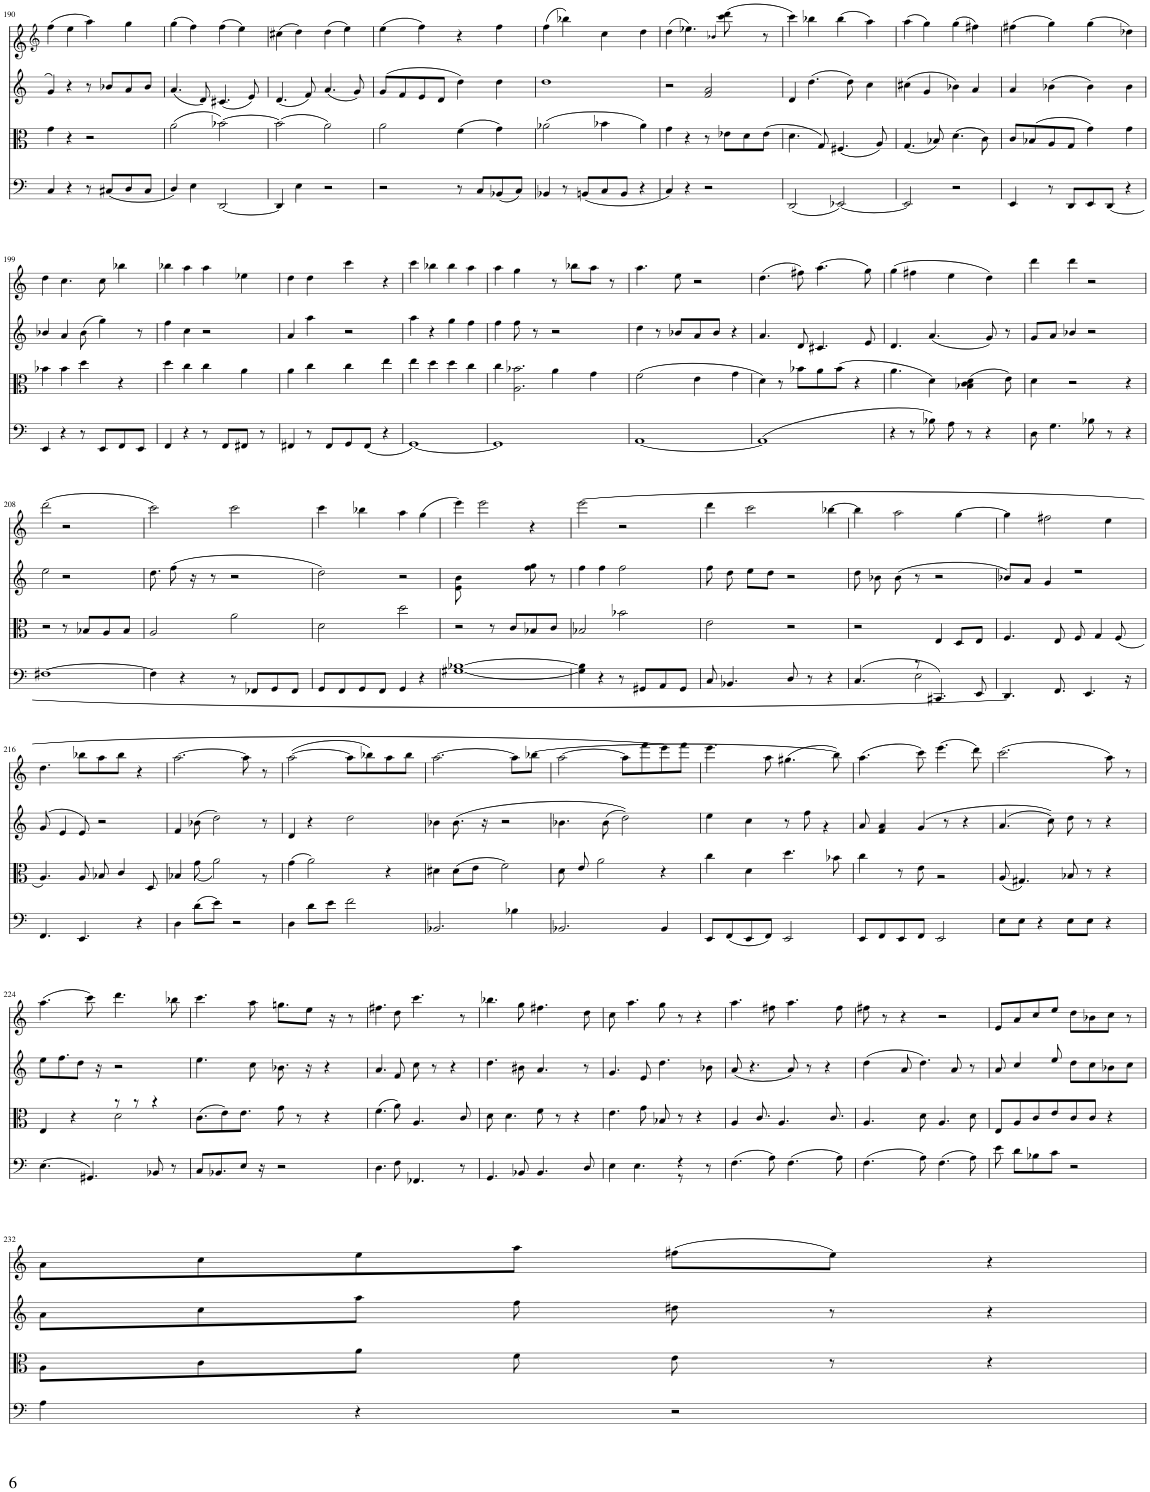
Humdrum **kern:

**kern	**kern	**kern	**kern
*part4	*part3	*part2	*part1
*staff4	*staff3	*staff2	*staff1
*I"Piano	*I"Piano	*I"Piano	*I"Piano
*I'Pno	*I'Pno	*I'Pno	*I'Pno
!!LO:PB:g=z
*clefF4	*clefC3	*clefG2	*clefG2
*k[]	*k[]	*k[]	*k[]
*M2/2	*M2/2	*M2/2	*M2/2
*met(c|)	*met(c|)	*met(c|)	*met(c|)
=190	=190	=190	=190
4C/	4g\	4g/	(4ff\
4r	4r	4r	4ee\
8r	2r	8r	4aa\)
(8C#X/L	.	8b-X/L	.
8D/	.	8a/	4gg\
8C#/J	.	8b-/J	.
=191	=191	=191	=191
4D/)	(2a\	(4.a/	(4gg\
4E\	.	.	4ff\)
.	.	8d/)	.
[2DD/	[2b-X\)	(4.c#X/	(4ff\
.	.	.	4ee\)
.	.	8e/)	.
=192	=192	=192	=192
4DD/]	(2b-\]	(4.d/	(4cc#X\
4E\	.	.	4dd\)
.	.	8f/)	.
2r	2a\)	(4.a/	(4dd\
.	.	.	4ee\)
.	.	8g/)	.
=193	=193	=193	=193
2r	2a\	(8g/L	(4ee\
.	.	8f/	.
.	.	8e/	4ff\)
.	.	8d/J	.
8r	(4f\	4dd\)	4r
8C/L	.	.	.
(8BB-X/	4g\)	4dd\	4ff\
8C/J)	.	.	.
=194	=194	=194	=194
4BB-X/	(2a-X\	1dd	(4ff\
8r	.	.	4bb-X\)
(8BBn/L	.	.	.
8C/	4b-X\	.	4cc\
8BB/J	.	.	.
4r	4a-\)	.	4dd\
=195	=195	=195	=195
4C/)	4g\	2r	(4dd\
4r	4r	.	4.ee-X\)
2r	8r	2f/ 2a/	.
.	.	.	4qb-X/
.	8e-X\L	.	(8ccc\ 8ddd\
.	8d\	.	8ryy
.	(8e-\J	.	8r
=196	=196	=196	=196
(2DD/	4.d\	4d/	4ccc\)
.	.	(4.dd\	4bb-X\
.	8G/)	.	.
[2EE-X/)	(4.F#X/	.	(4bb-\
.	.	8dd\)	.
.	.	4cc\	4aa\)
.	8A/)	.	.
=197	=197	=197	=197
2EE-/]	(4.G/	(4cc#X\	(4aa\
.	.	4g/	4gg\)
.	8B-X/)	.	.
2r	(4.d\	4b-X\)	(4gg\
.	.	4a/	4ff#X\)
.	8c\)	.	.
=198	=198	=198	=198
4EE/	8c/L	4a/	(4ff#X\
.	(8B-X/	.	.
8r	8A/	(4b-X\	4gg\)
8DD/L	8G/J	.	.
8EE/	4g\)	4b-\)	(4gg\
[8DD/J	.	.	.
4r	4g\	4b-\	4dd-X\)
!!LO:LB:g=z
=199	=199	=199	=199
4EE/	4b-X\	4b-X/	4dd\
4r	4b-\	4a/	4.cc\
8r	4dd\	(8b-\	.
8EE/L	.	4gg\)	8cc\
8FF/	4r	.	4bb-X\
8EE/J	.	8r	.
=200	=200	=200	=200
4FF/	4dd\	4ff\	4bb-X\
4r	4cc\	4cc\	4aa\
8r	4cc\	2r	4aa\
8FF/L	.	.	.
8FF#X/J	4a\	.	4ee-X\
8r	.	.	.
=201	=201	=201	=201
4FF#X/	4a\	4a/	4dd\
8r	4cc\	4aa\	4dd\
8FF#/L	.	.	.
8GG/	4cc\	2r	4ccc\
(8FF#/J	.	.	.
4r	4ee\	.	4r
=202	=202	=202	=202
[1GG)	4ee\	4aa\	4ccc\
.	4dd\	4r	4bb-X\
.	4dd\	4gg\	4bb-\
.	4cc\	4ff\	4aa\
=203	=203	=203	=203
1GG]	4cc\	4ff\	4aa\
.	2.A\ 2.b-X\	8ff\	4gg\
.	.	8r	.
.	.	2r	8r
.	.	.	8bb-X\L
.	.	.	8aa\J
.	.	.	8r
2ryy	4a\	2ryy	2ryy
.	4g\	.	.
=204	=204	=204	=204
[1AA	(2f\	4dd\	4.aa\
.	.	8r	.
.	.	8b-X/L	8ee\
.	4e\	8a/	2r
.	.	8b-/J	.
.	4g\	4r	.
=205	=205	=205	=205
(1AA]	4d\)	4.a/	(4.dd\
.	8r	.	.
.	8b-X\L	8d/	8ff#X\)
.	8a\	4.c#X/	(4.aa\
.	(8b-\J	.	.
.	4r	.	.
.	.	8e/	8gg\)
=206	=206	=206	=206
4r	4.a\	4.d/	(4gg\
8r	.	.	4ff#X\
8B-X\)	4d\)	(4.a/	.
8A\	.	.	4ee\
8r	(4B-X\ 4c\ 4d\	.	.
4r	.	8g/)	4dd\)
.	8e\)	8r	.
=207	=207	=207	=207
8D\	4d\	8g/L	4ddd\
4.G\	.	8a/J	.
.	2r	4b-X/	4ddd\
8B-X\	.	2r	2r
8r	.	.	.
4r	4r	.	.
!!LO:LB:g=z
=208	=208	=208	=208
[1F#X	2r	2ee\	(2ddd\
.	8r	2r	2r
.	8B-X/L	.	.
.	8A/	.	.
.	8B-/J	.	.
=209	=209	=209	=209
4F#\]	2A/	8.dd\	2ccc\)
.	.	(8ff\	.
4r	.	.	.
.	.	16r	.
.	.	8r	.
8r	2a\	2r	2ccc\
8FF-X/L	.	.	.
8GG/	.	.	.
8FF-/J	.	.	.
=210	=210	=210	=210
8GG/L	2d\	2dd\)	4ccc\
8FF/	.	.	.
8GG/	.	.	4bb-X\
8FF/J	.	.	.
4GG/	2dd\	2r	4aa\
4r	.	.	(4gg\
=211	=211	=211	=211
[1G#X [1B-X	2r	8e\ 8b\	4eee\)
.	.	2ryy	.
.	.	.	2eee\
.	8r	.	.
.	8c/L	8ryy	.
.	8B-X/	8ff\ 8gg\	4r
.	8c/J	8r	.
=212	=212	=212	=212
4G#\] 4B-\]	2B-X/	4ff\	[2eee\
4r	.	4ff\	.
8r	2b-X\	2ff\	2r
8GG#X/L	.	.	.
8AA/	.	.	.
8GG#/J	.	.	.
=213	=213	=213	=213
8C/	2e\	8ff\	4ddd\
4.BB-X/	.	8dd\	.
.	.	8ee\L	2ccc\
.	.	8dd\J	.
8D/	2r	2r	.
8r	.	.	.
4r	.	.	[4bb-X\
=214	=214	=214	=214
*^	*	*^	*
(4.C/	4.ryy	2r	8dd\	8ryy	4bb-\]
.	.	.	8ryy	8b-X\	.
.	.	.	(8b-\	2.ryy	2aa\
8r	2E\	.	8r	.	.
4.CC#X/)	.	4E/	2r	.	.
.	.	8D/L	.	.	[4gg\
8EE/	8ryy	8E/J	.	.	.
*v	*v	*	*	*	*
=215	=215	=215	=215	=215
4.DD/]	4.F/	8b-X/L)	4ryy	4gg\]
.	.	8a/J	.	.
.	.	2.ryy	4g/	2ff#X\
8.FF/	8E/	.	.	.
.	8F/	.	2r	.
4.EE/	.	.	.	.
.	4G/	.	.	.
.	.	.	.	4ee\
.	(8F/	.	.	.
16r	.	.	.	.
!!LO:LB:g=z
=216	=216	=216	=216	=216
4.FF/	4.A/)	(8g/	8ryy	4.dd\
.	.	4ryy	4e/	.
4.EE/	8A/	8e/)	2ryy	8bb-X\L
.	8B-X/	2r	.	8aa\
.	4c/	.	.	8bb-\J
4r	.	.	.	4r
.	8D/	.	8ryy	.
*	*	*v	*v	*
=217	=217	=217	=217
*	*^	*	*
4D\	4B-X/	4ryy	4f/	[2.aa\
(8d\L	2.ryy	(8g\	(8b-X\	.
8e\J)	.	2a\)	2dd\)	.
2r	.	.	.	.
.	.	.	.	8aa\]
.	.	8r	8r	8r
*	*v	*v	*	*
=218	=218	=218	=218
4D\	(4g\	4d/	([2aa\
8d\L	2a\)	4r	.
8e\J	.	.	.
2f\	.	2dd\	8aa\L]
.	.	.	8bb-X\)
.	4r	.	8aa\
.	.	.	8bb-\J
=219	=219	=219	=219
2.BB-X/	4d#X\	4b-X\	[2.aa\
.	(8d#\L	(8.b-\	.
.	8e\J	.	.
.	.	16r	.
.	2f\)	2r	.
4B-X\	.	.	8aa\L]
.	.	.	[8bb-X\J
=220	=220	=220	=220
2.BB-X/	8d\	4.b-X\	[2aa\
.	8e/	.	.
.	2a\	.	.
.	.	(8b-\	.
.	.	2dd\))	8aa\L]
.	.	.	8fff\
4BB-/	4r	.	8eee\]
.	.	.	8fff\J
=221	=221	=221	=221
*	*	*^	*
8EE/L	4cc\	2ryy	4ee\	4.eee\
(8FF/	.	.	.	.
8EE/	4d\	.	4cc\	.
8FF/J)	.	.	.	8aa\
2EE/	4.dd\	8r	8ryy	(4.gg#X\
.	.	4.ryy	8ff\	.
.	.	.	4r	.
.	8b-X\	.	.	8bb-\])
*	*	*v	*v	*
=222	=222	=222	=222
*	*^	*	*
8EE/L	4ryy	4cc\	8a/	(4.aa\
8FF/	.	.	4f/ 4a/	.
8EE/	8r	8ryy	.	.
8FF/J	2ryy	8e\	(4g/	8ccc\)
2EE/	.	2r	.	(4.eee\
.	.	.	8r	.
.	.	.	4r	.
.	8ryy	.	.	8ddd\)
*	*v	*v	*	*
=223	=223	=223	=223
8E\L	(8A/	(4.a/	(2.ccc\
8E\J	4.G#X/)	.	.
4r	.	.	.
.	.	8cc\))	.
8E\L	8B-X/	8dd\	.
8E\J	8r	8r	.
4r	4r	4r	8aa\)
.	.	.	8r
!!LO:LB:g=z
=224	=224	=224	=224
*	*^	*	*
(4.E\	4E/	2ryy	8ee\L	(4.aa\
.	.	.	8.ff\	.
.	4r	.	.	.
.	.	.	8dd\J	.
4.GG#X/)	.	.	.	8ccc\)
.	.	.	16r	.
.	8r	2d\	2r	4.ddd\
.	8r	.	.	.
8BB-X/	4r	.	.	.
8r	.	.	.	8bb-X\
*	*v	*v	*	*
=225	=225	=225	=225
8C/L	(8.c\L	4.ee\	4.ccc\
8.BB-X/	.	.	.
.	8e\)	.	.
8E/J	8.e\J	.	.
.	.	8cc\	8aa\
16r	.	.	.
2r	8g\	8.b-X\	8.ggn\L
.	8r	.	.
.	.	16r	8ee\J
.	4r	4r	.
.	.	.	16r
.	.	.	8r
=226	=226	=226	=226
4.D\	(4.f\	4.a/	4.ff#X\
8F\	8a\)	8f/	8dd\
4.FF-X/	4.A/	8cc\	4.ccc\
.	.	8r	.
.	.	4r	.
8r	8c/	.	8r
=227	=227	=227	=227
4.GG/	8d\	4.dd\	4.bb-X\
.	4.d\	.	.
8BB-X/	.	8b#X\	8gg\
4.BB-/	8f\	4.a/	4.ff#X\
.	8r	.	.
.	4r	.	.
8D/	.	8r	8dd\
=228	=228	=228	=228
*^	*	*	*
2ryy	4E\	4.e\	4.g/	8cc\
.	.	.	.	4.aa\
.	4.E\	.	.	.
.	.	8g\	8e/	.
8ryy	.	8B-X/	4.dd\	8gg\
4r	8r	8r	.	8r
.	4ryy	4r	.	4r
8r	.	.	8b-X\	.
*v	*v	*	*	*
=229	=229	=229	=229
(4.F\	4A/	(8a/	4.aa\
.	.	4.r	.
.	8.c/	.	.
8A\)	.	.	8ff#X\
.	4.A/	.	.
(4.F\	.	8a/)	4.aa\
.	.	8r	.
.	.	4r	.
.	8.c/	.	.
8A\)	.	.	8ff#\
=230	=230	=230	=230
(4.F\	4.A/	(4dd\	8ff#X\
.	.	.	8r
.	.	8a/	4r
8A\)	8d\	4.dd\)	.
(4.F\	4.A/	.	2r
.	.	8a/	.
8A\)	8d\	8r	.
=231	=231	=231	=231
*	*	*^	*
*	*	*	*^	*
8e\	8E/L	8a/	2ryy	8ryy	8e/L
8d\L	8A/	4ryy	.	4cc/	8a/
8B-X\	8c/	.	.	.	8cc/
8c\J	8e/	8ee/	.	2ryy	8ee/J
2r	8c/	2ryy	8dd\L	.	8dd\L
.	8c/J	.	8cc\	.	8b-X\
.	4r	.	8b-X\	.	8cc\J
.	.	.	8cc\J	8ryy	8r
*	*	*v	*v	*v	*
!!LO:LB:g=z
=232	=232	=232	=232
4A\	8A\L	8a\L	8a\L
.	8c\	8cc\	8cc\
4r	8a\J	8aa\J	8ee\
.	8f\	8ff\	8aa\J
2r	8e\	8dd#X\	(8ff#X\L
.	8r	8r	8ee\J)
.	4r	4r	4r
=	=	=	=
*-	*-	*-	*-
